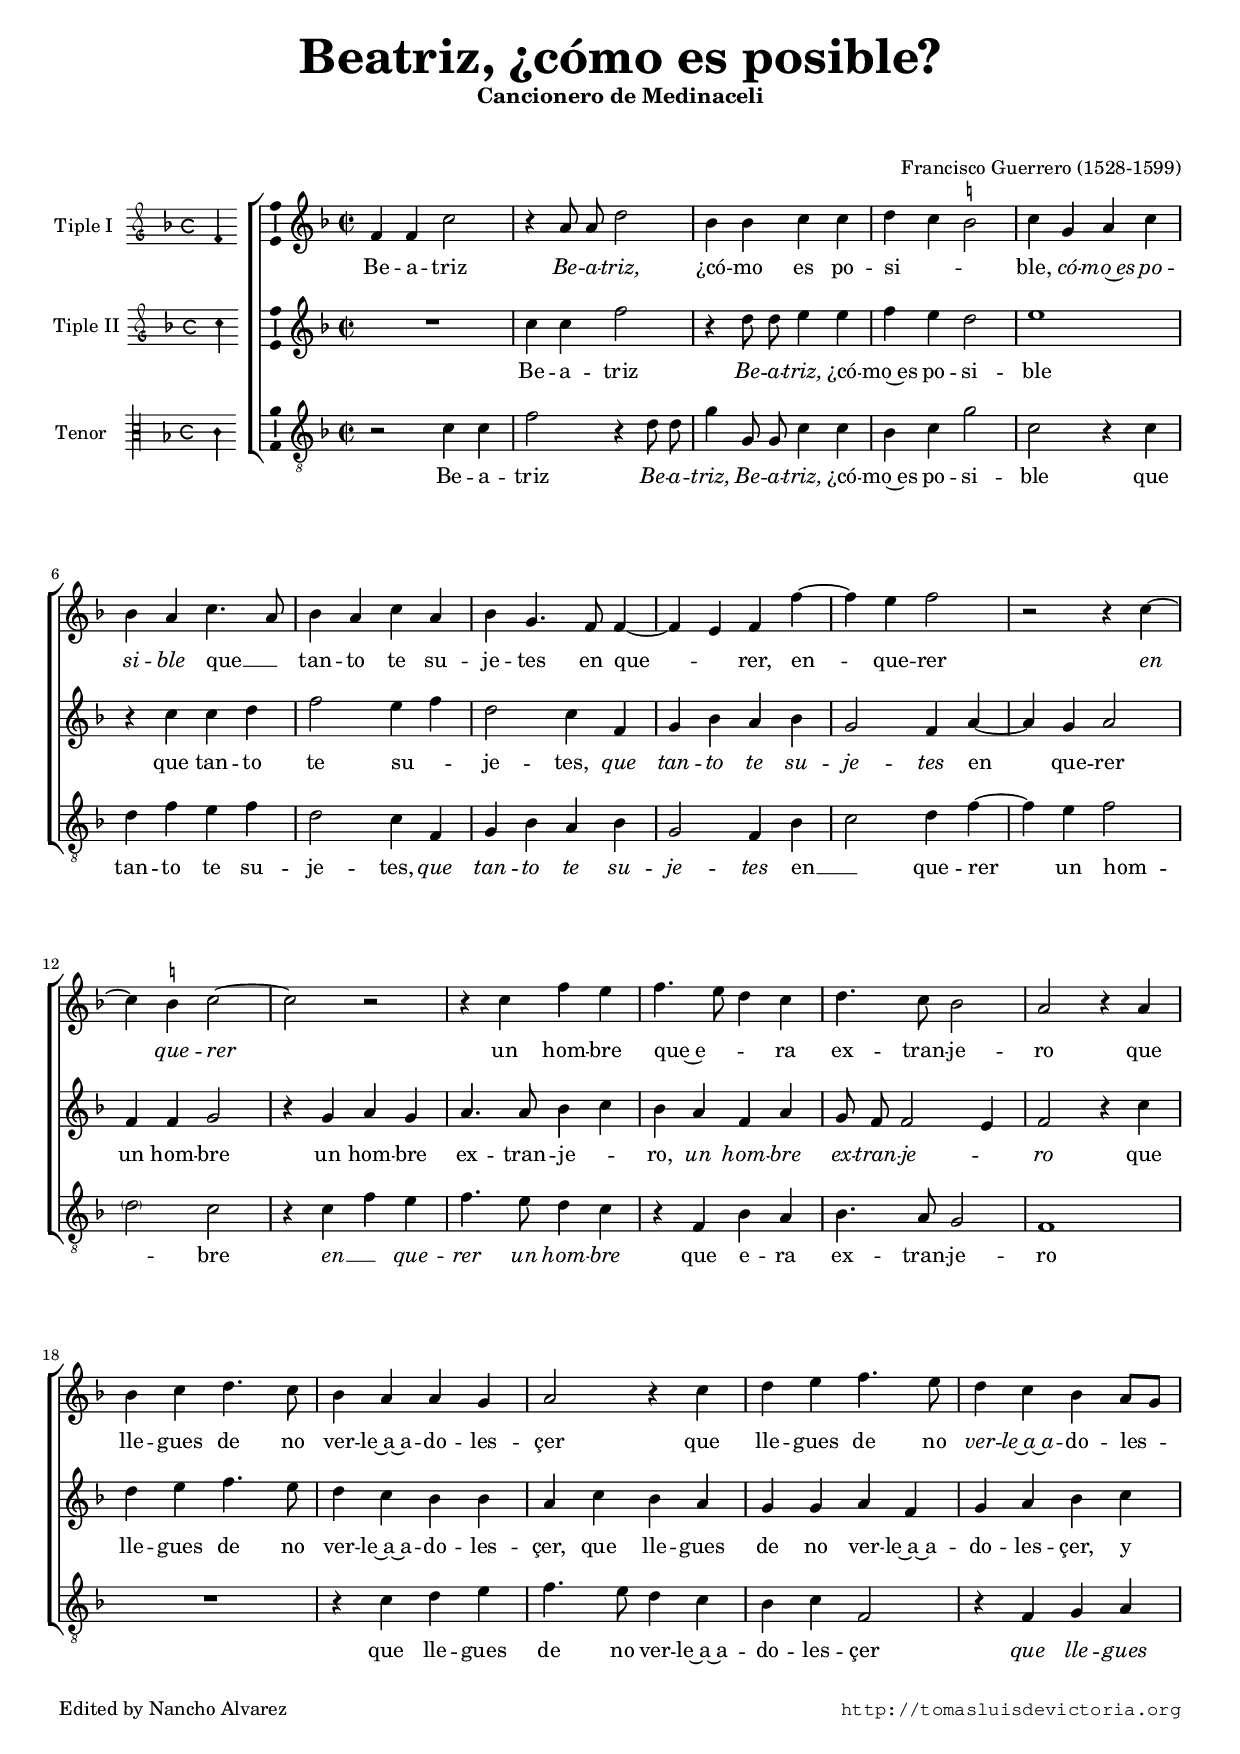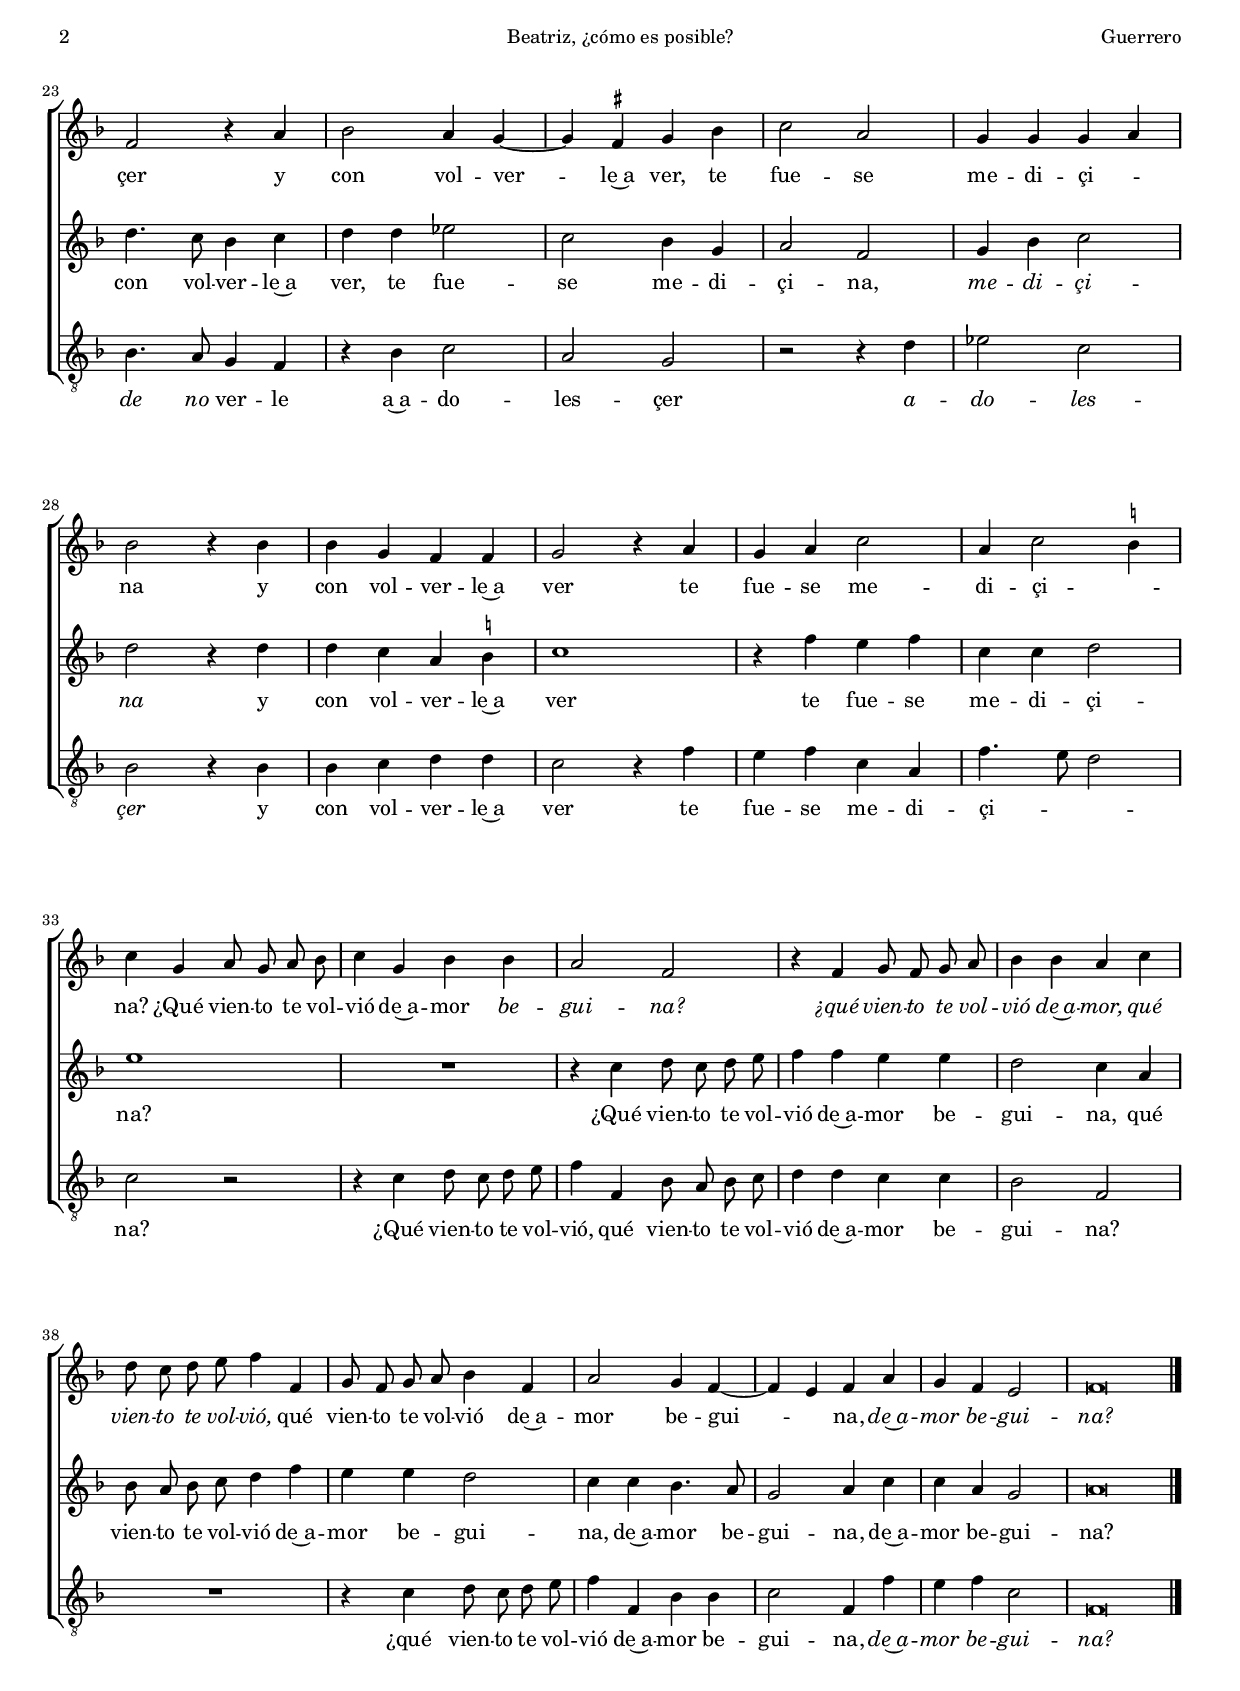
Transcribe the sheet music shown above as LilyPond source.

\version "2.18.0"

#(set-default-paper-size "a4")
#(set-global-staff-size 16.6)
#(ly:set-option 'point-and-click #f)
%mobile -s16.0 -i3.0

italicas=\override LyricText.font-shape = #'italic
rectas=\override LyricText.font-shape = #'upright
ss=\once \set suggestAccidentals = ##t
incipitwidth = 20

htitle="Beatriz, ¿cómo es posible?"
hcomposer="Guerrero"


\header {
	title=\markup{\fontsize #4 "Beatriz, ¿cómo es posible?"}
	subtitle=\markup{\column{"Cancionero de Medinaceli" " "}}
	subsubtitle=\markup{\column{" " " "}}
	composer="Francisco Guerrero (1528-1599)" % [Francisco] 
        pdfauthor=\composer
	%opus="(-)"
	%poet=""
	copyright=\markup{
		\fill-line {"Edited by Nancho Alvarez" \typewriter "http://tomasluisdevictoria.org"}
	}
%	tagline=""
}

global={\key f \major \time 2/2 \skip 1*43 \bar "|." }


cantus=\relative c'{
	f4 f c'2
	r4 a8 a d2
	bes4 bes c c
	d c \ss b2
	c4 g a c
	bes a c4. a8
	bes4 a c a
	bes g4. f8 f4 ~
	f4 e f f' ~
	f e f2
	r2 r4 c ~
	c \ss b c2 ~
	c r
	r4 c f e
	f4. e8 d4 c
	d4. c8 bes2
	a r4 a
	bes c d4. c8
	bes4 a a g
	a2 r4 c
	d e f4. e8
	d4 c bes a8[ g]
	f2 r4 a
	bes2 a4 g ~
	g \ss fis g bes
	c2 a
	g4 g g a
	bes2 r4 bes
	bes g f f 
	g2 r4 a
	g a c2
	a4 c2 \ss b4
	c4 g a8 g a bes
	c4 g bes bes
	a2 f
	r4 f g8 f g a
	bes4 bes a c
	d8 c d e f4 f,
	g8 f g a bes4 f
	a2 g4 f ~
	f e f a
	g f e2
	f\breve*1/2
}

cantusdos=\relative c''{
	R1
	c4 c f2
	r4 d8 d e4 e
	f e d2
	e1
	r4 c c d
	f2 e4 f
	d2 c4 f,
	g bes a bes
	g2 f4 a ~
	a g a2
	f4 f g2 
	r4 g a g
	a4. a8 bes4 c
	bes a f a
	g8 f f2 e4
	f2 r4 c'
	d e f4. e8
	d4 c bes bes
	a c bes a
	g g a f
	g a bes c
	d4. c8 bes4 c
	d d ees2
	c bes4 g
	a2 f
	g4 bes c2
	d r4 d
	d c a \ss b
	c1
	r4 f e f
	c c d2
	e1
	R1
	r4 c d8 c d e
	f4 f e e
	d2 c4 a
	bes8 a bes c d4 f
	e e d2
	c4 c bes4. a8
	g2 a4 c 
	c a g2
	a\breve*1/2
}

tenor=\relative c'{
	r2 c4 c
	f2 r4 d8 d
	g4 g,8 g c4 c
	bes c g'2
	c, r4 c
	d f e f
	d2 c4 f,
	g bes a bes
	g2 f4 bes
	c2 d4 f ~
	f e f2
	\parenthesize d2 c % d4 d
	r4 c f e
	f4. e8 d4 c
	r4 f, bes a
	bes4. a8 g2
	f1
	R1
	r4 c' d e
	f4. e8 d4 c
	bes c f,2
	r4 f g a
	bes4. a8 g4 f
	r4 bes c2
	a2 g
	r2 r4 d'
	ees2 c
	bes r4 bes
	bes c d d
	c2 r4 f
	e f c a
	f'4. e8 d2
	c r
	r4 c d8 c d e
	f4 f, bes8 a bes c
	d4 d c c
	bes2 f
	R1
	r4 c' d8 c d e
	f4 f, bes bes
	c2 f,4 f'
	e f c2
	f,\breve*1/2
}



textocantus=\lyricmode{
Be -- a -- triz
\italicas
Be -- a -- triz,
\rectas
¿có -- mo es po -- si -- _ _ ble,
\italicas
có -- mo~es po -- si -- ble
\rectas 
que __ _ tan -- to te su -- je -- tes % sugetes
en que -- _ rer, en -- que -- rer
\italicas 
en que -- rer
\rectas 
un hom -- bre % honbre
que~e -- _ _ ra ex -- tran -- je -- ro % estrangero
que lle -- gues de no ver -- le~a~a -- do -- les -- çer % velle
que lle -- gues de no \italicas ver -- le~a~a -- \rectas do -- les -- çer 
y con vol -- ver -- le~a ver, % borverlle
te fue -- se me -- di -- çi -- _ na
y con vol -- ver -- le~a ver
te fue -- se me -- di -- çi -- _ na?
¿Qué vien -- to te vol -- vió de~a -- mor
\italicas be -- gui -- na? % qué es "beguina"?
¿qué vien -- to te vol -- vió de~a -- mor, % bolvio
qué vien -- to te  vol -- vió,
\rectas
qué vien -- to te vol -- vió de~a -- mor be -- gui -- _ na,
\italicas
de~a -- mor be -- gui -- na?
}

textocantusdos=\lyricmode{
Be -- a -- triz
\italicas 
Be -- a -- triz,
\rectas
¿có -- mo~es po -- si -- ble
que tan -- to te su -- _ je -- tes,
\italicas que tan -- to te su -- je -- tes
\rectas 
en que -- rer un hom -- bre
un hom -- bre ex -- tran -- je -- _ ro,
\italicas
un hom -- bre ex -- tran -- je -- _ ro
\rectas 
que lle -- gues de no ver -- le~a~a -- do -- les -- çer,
que lle -- gues de no ver -- le~a~a -- do -- les -- çer,
y con vol -- ver -- le~a ver,
te fue -- se me -- di -- çi -- na,
\italicas 
me -- di -- çi -- na
\rectas 
y con vol -- ver -- le~a ver
te fue -- se me -- di -- çi -- na?
¿Qué vien -- to te vol -- vió de~a -- mor be -- gui -- na,
qué vien -- to te vol -- vió de~a -- mor be -- gui -- na,
de~a -- mor be -- gui -- na,
\rectas 
de~a -- mor be -- gui -- na?
}

textotenor=\lyricmode{
Be -- a -- triz
\italicas 
Be -- a -- triz, Be -- a -- triz,
\rectas 
¿có -- mo~es po -- si -- ble
que tan -- to te su -- je -- tes,
\italicas que tan -- to te su -- je -- tes
\rectas 
en __ _ que -- rer un hom -- _ bre
\italicas 
en __ _ que -- rer un hom -- bre
\rectas 
que e -- ra ex -- tran -- je -- ro
que lle -- gues de no ver -- le~a~a -- do -- les -- çer
\italicas 
que lle -- gues de no \rectas ver -- le % vello
a~a -- do -- les -- çer
\italicas
a -- do -- les -- çer
\rectas 
y con vol -- ver -- le~a ver % ber
te fue -- se me -- di -- çi -- _ _ na?
¿Qué vien -- to te vol -- vió,
qué vien -- to te vol -- vió 
\rectas 
de~a -- mor be -- gui -- na?
¿qué vien -- to te vol -- vió de~a -- mor be -- gui -- na,
\italicas 
de~a -- mor be -- gui -- na?
}

incipitcantus=\markup{
	\score{
		{ 
		\set Staff.instrumentName="Tiple I  "
		\override NoteHead.style = #'neomensural
		\override Staff.TimeSignature.style = #'neomensural
		\cadenzaOn 
		\clef "petrucci-g"
		\key f \major
		\time 4/4
		f'4		} 
	\layout { line-width=\incipitwidth indent = 0 }
	}
}


incipitcantusdos=\markup{
	\score{
		{ 
		\set Staff.instrumentName="Tiple II "
		\override NoteHead.style = #'neomensural
		\override Staff.TimeSignature.style = #'neomensural
		\cadenzaOn 
		\clef "petrucci-g"
		\key f \major
		\time 4/4
		c''4
		} 
	\layout { line-width=\incipitwidth indent = 0 }
	}
}


incipittenor=\markup{
	\score{
		{ 
		\set Staff.instrumentName="Tenor   "
		\override NoteHead.style = #'neomensural 
		\override Staff.TimeSignature.style = #'neomensural
		\cadenzaOn 
		\clef "petrucci-c3"
		\key f \major
		\time 4/4
		c'4
		} 
	\layout { line-width=\incipitwidth indent=0 }
	}
}


\score {
\new ChoirStaff<<

	\new Staff <<\global
	\new Voice="v1" {
		\set Staff.instrumentName=\incipitcantus
		\clef "treble"
		\cantus }
	\new Lyrics \lyricsto "v1" {\textocantus }
	>>

	\new Staff <<\global
	\new Voice="v5" {
		\set Staff.instrumentName=\incipitcantusdos
		\clef "treble"
		\cantusdos }
	\new Lyrics \lyricsto "v5" {\textocantusdos }
	>>
	
	\new Staff <<\global
	\new Voice="v3" {
		\set Staff.instrumentName=\incipittenor
		\clef "G_8"
		\tenor }
	\new Lyrics \lyricsto "v3" {\textotenor }
	>>
	
>>

\layout{ 
	\context {\Lyrics 
		\override VerticalAxisGroup.staff-affinity = #UP
		\override VerticalAxisGroup.nonstaff-relatedstaff-spacing =
			#'((basic-distance . 0) (minimum-distance . 0) (padding . 1))
		\override LyricText.font-size = #1.2
		\override LyricHyphen.minimum-distance = #0.33
	}
	\context {\Score 
		\override BarNumber.padding = #2 
	}
	\context {\Voice 
		%melismaBusyProperties = #'()
		autoBeaming = ##f
	}
	%\context { \Staff \RemoveEmptyStaves }
	\context {\Staff 
		\override VerticalAxisGroup.staff-staff-spacing =
			#'((basic-distance . 11) (minimum-distance . 0) (padding . 1))
		\consists Ambitus_engraver 
		\override LigatureBracket.padding = #1
	}
}

%\midi {}

}


\paper{
	evenHeaderMarkup=\markup  \fill-line { \fromproperty #'page:page-number-string \htitle \hcomposer }
	oddHeaderMarkup= \markup  \fill-line { \on-the-fly #not-first-page \hcomposer \on-the-fly #not-first-page \htitle \on-the-fly #not-first-page \fromproperty #'page:page-number-string }
	system-count=8
	ragged-last-bottom = ##f
	indent=3.4\cm
	system-system-spacing =
	#'((basic-distance . 19) (minimum-distance . 0) (padding . 5))
	top-system-spacing = % header
	#'((basic-distance . 10) (minimum-distance . 0) (padding . 0))
	last-bottom-spacing = % footer
	#'((basic-distance . 12) (minimum-distance . 0) (padding . 0))
	%top-markup-spacing #'basic-distance = 4
	%markup-system-spacing #'basic-distance = 12

}
